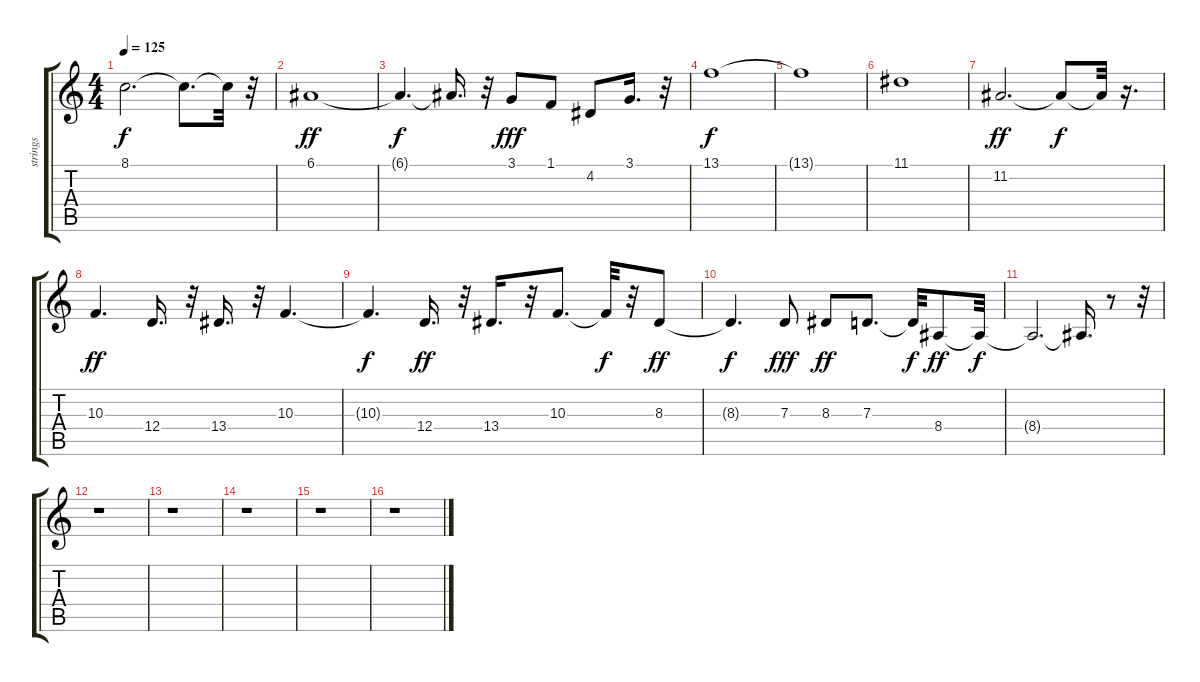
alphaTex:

\track ("strings " "strings ") {instrument synthstrings2}
\staff {score tabs}
\tuning (E4 B3 G3 D3 A2 E2) {hide}
\ts (4 4)
\tempo 125
\clef g2
\ks c
8.1.2{d dy f} 8.1{t}.8{d} 8.1{t}.32 r.32 |
6.1.1{dy ff} |
6.1{t}.4{d dy f} 6.1{t}.16{d} r.32 3.1.8{dy fff} 1.1.8 4.2.8 3.1.16{d} r.32 |
13.1.1{dy f} |
13.1{t}.1 |
11.1.1 |
11.2.2{d dy ff} 11.2{t}.8{dy f} 11.2{t}.32 r.16{d} |
10.3.4{d dy ff} 12.4.16{d} r.32 13.4.16{d} r.32 10.3.4{d} |
10.3{t}.4{d dy f} 12.4.16{d dy ff} r.32 13.4.16{d} r.32 10.3.8{d} 10.3{t}.32{dy f} r.32 8.3.8{dy ff} |
8.3{t}.4{d dy f} 7.3.8{dy fff} 8.3.8{dy ff} 7.3.8{d} 7.3{t}.32{dy f} 8.4.8{dy ff} 8.4{t}.32{dy f} |
8.4{t}.2{d} 8.4{t}.16{d} r.8 r.32 |
r.1 |
r.1 |
r.1 |
r.1 |
r.1
